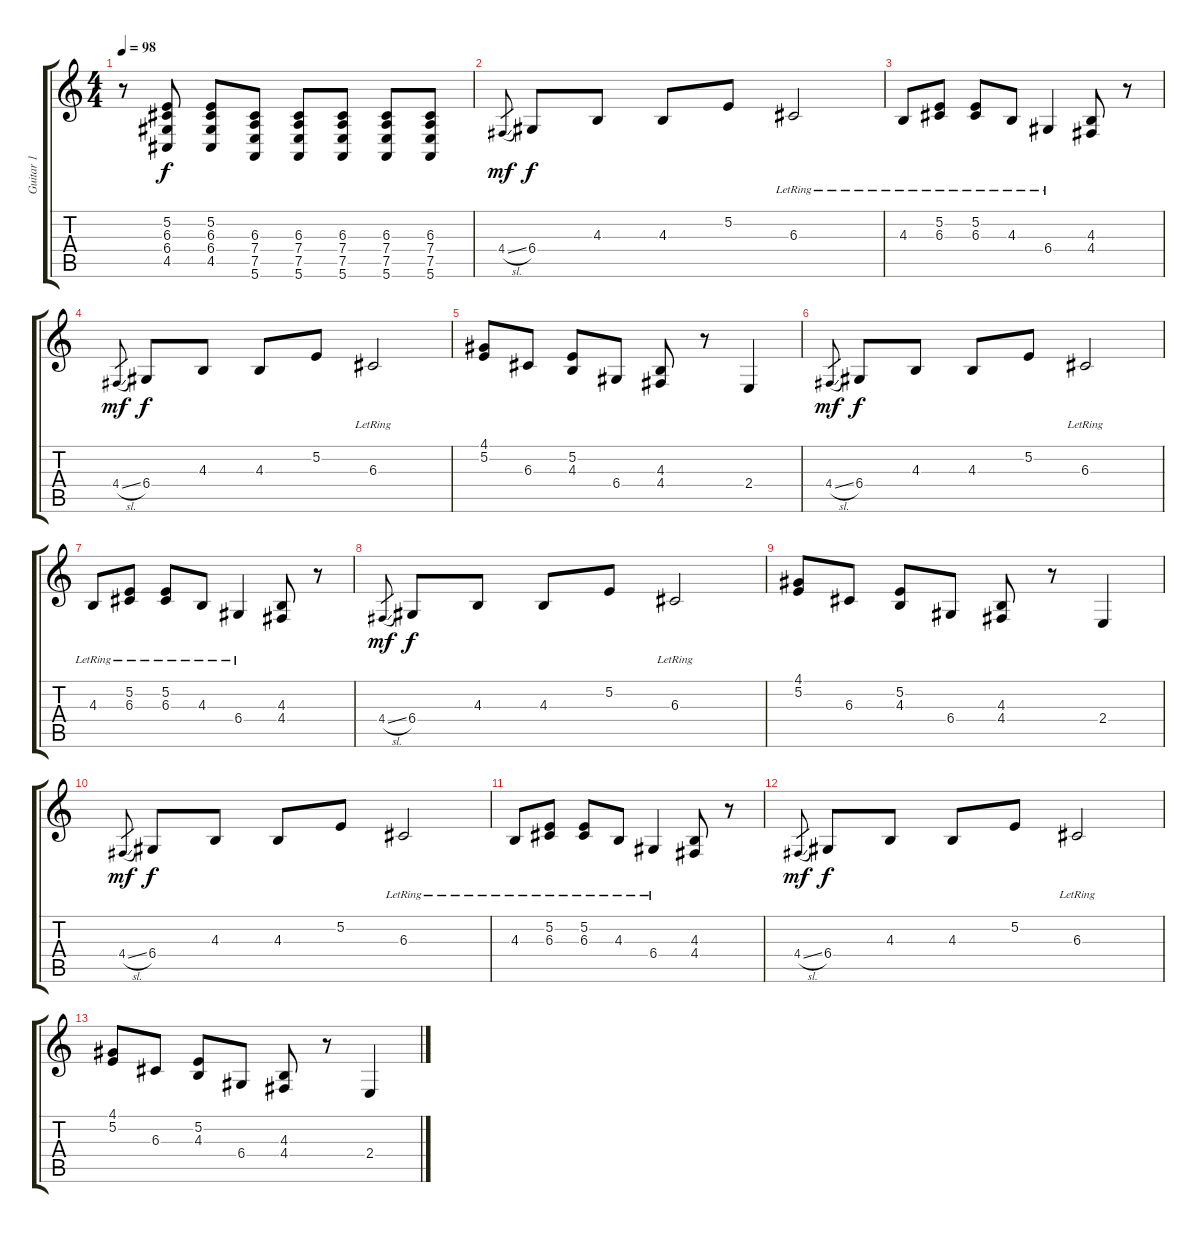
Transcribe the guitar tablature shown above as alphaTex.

\track ("Guitar 1" "Guitar 1") {instrument violin}
\staff {score tabs}
\tuning (E4 B3 G3 D3 A2 E2) {hide}
\ts (4 4)
\tempo 98
\clef g2
\ks c
r.8{dy f} (5.2 6.3 6.4 4.5).8 (5.2 6.3 6.4 4.5).8 (6.3 7.4 7.5 5.6).8 (6.3 7.4 7.5 5.6).8 (6.3 7.4 7.5 5.6).8 (6.3 7.4 7.5 5.6).8 (6.3 7.4 7.5 5.6).8 |
4.4{sl}.8{gr dy mf} 6.4.8{dy f} 4.3.8 4.3.8 5.2.8 6.3{lr}.2 |
4.3{lr}.8 (5.2{lr} 6.3{lr}).8 (5.2{lr} 6.3{lr}).8 4.3{lr}.8 6.4{lr}.4 (4.3 4.4).8 r.8 |
4.4{sl}.8{gr dy mf} 6.4.8{dy f} 4.3.8 4.3.8 5.2.8 6.3{lr}.2 |
(4.1 5.2).8 6.3.8 (5.2 4.3).8 6.4.8 (4.3 4.4).8 r.8 2.4.4 |
4.4{sl}.8{gr dy mf} 6.4.8{dy f} 4.3.8 4.3.8 5.2.8 6.3{lr}.2 |
4.3{lr}.8 (5.2{lr} 6.3{lr}).8 (5.2{lr} 6.3{lr}).8 4.3{lr}.8 6.4{lr}.4 (4.3 4.4).8 r.8 |
4.4{sl}.8{gr dy mf} 6.4.8{dy f} 4.3.8 4.3.8 5.2.8 6.3{lr}.2 |
(4.1 5.2).8 6.3.8 (5.2 4.3).8 6.4.8 (4.3 4.4).8 r.8 2.4.4 |
4.4{sl}.8{gr dy mf} 6.4.8{dy f} 4.3.8 4.3.8 5.2.8 6.3{lr}.2 |
4.3{lr}.8 (5.2{lr} 6.3{lr}).8 (5.2{lr} 6.3{lr}).8 4.3{lr}.8 6.4{lr}.4 (4.3 4.4).8 r.8 |
4.4{sl}.8{gr dy mf} 6.4.8{dy f} 4.3.8 4.3.8 5.2.8 6.3{lr}.2 |
(4.1 5.2).8 6.3.8 (5.2 4.3).8 6.4.8 (4.3 4.4).8 r.8 2.4.4
